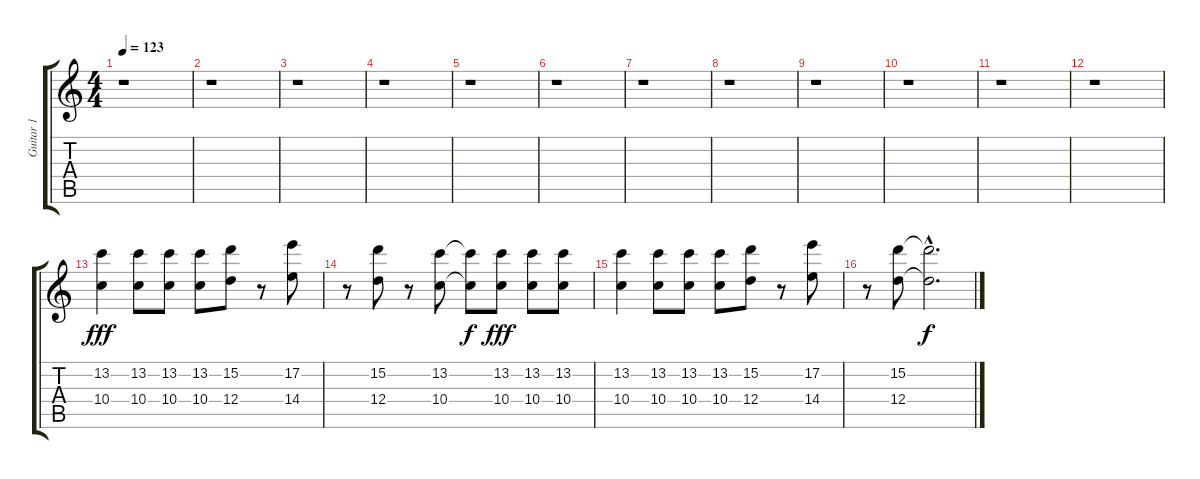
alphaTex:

\track ("Guitar 1" "Guitar 1") {instrument distortionguitar}
\staff {score tabs}
\tuning (E4 B3 G3 D3 A2 E2) {hide}
\ts (4 4)
\tempo 123
\clef g2
\ks c
r.1{dy fff} |
r.1 |
r.1 |
r.1 |
r.1 |
r.1 |
r.1 |
r.1 |
r.1 |
r.1 |
r.1 |
r.1 |
(13.2 10.4).4{volume 11} (13.2 10.4).8{volume 11} (13.2 10.4).8{volume 11} (13.2 10.4).8{volume 11} (15.2 12.4).8{volume 10} r.8 (17.2 14.4).8{volume 10} |
r.8 (15.2 12.4).8{volume 10} r.8 (13.2 10.4).8{volume 10} (13.2{t} 10.4{t}).8{dy f} (13.2 10.4).8{dy fff volume 10} (13.2 10.4).8 (13.2 10.4).8{volume 10} |
(13.2 10.4).4 (13.2 10.4).8{volume 10} (13.2 10.4).8{volume 9} (13.2 10.4).8{volume 9} (15.2 12.4).8 r.8 (17.2 14.4).8{volume 9} |
r.8 (15.2 12.4).8{volume 9} (15.2{hac t} 12.4{hac t}).2{d dy f}
